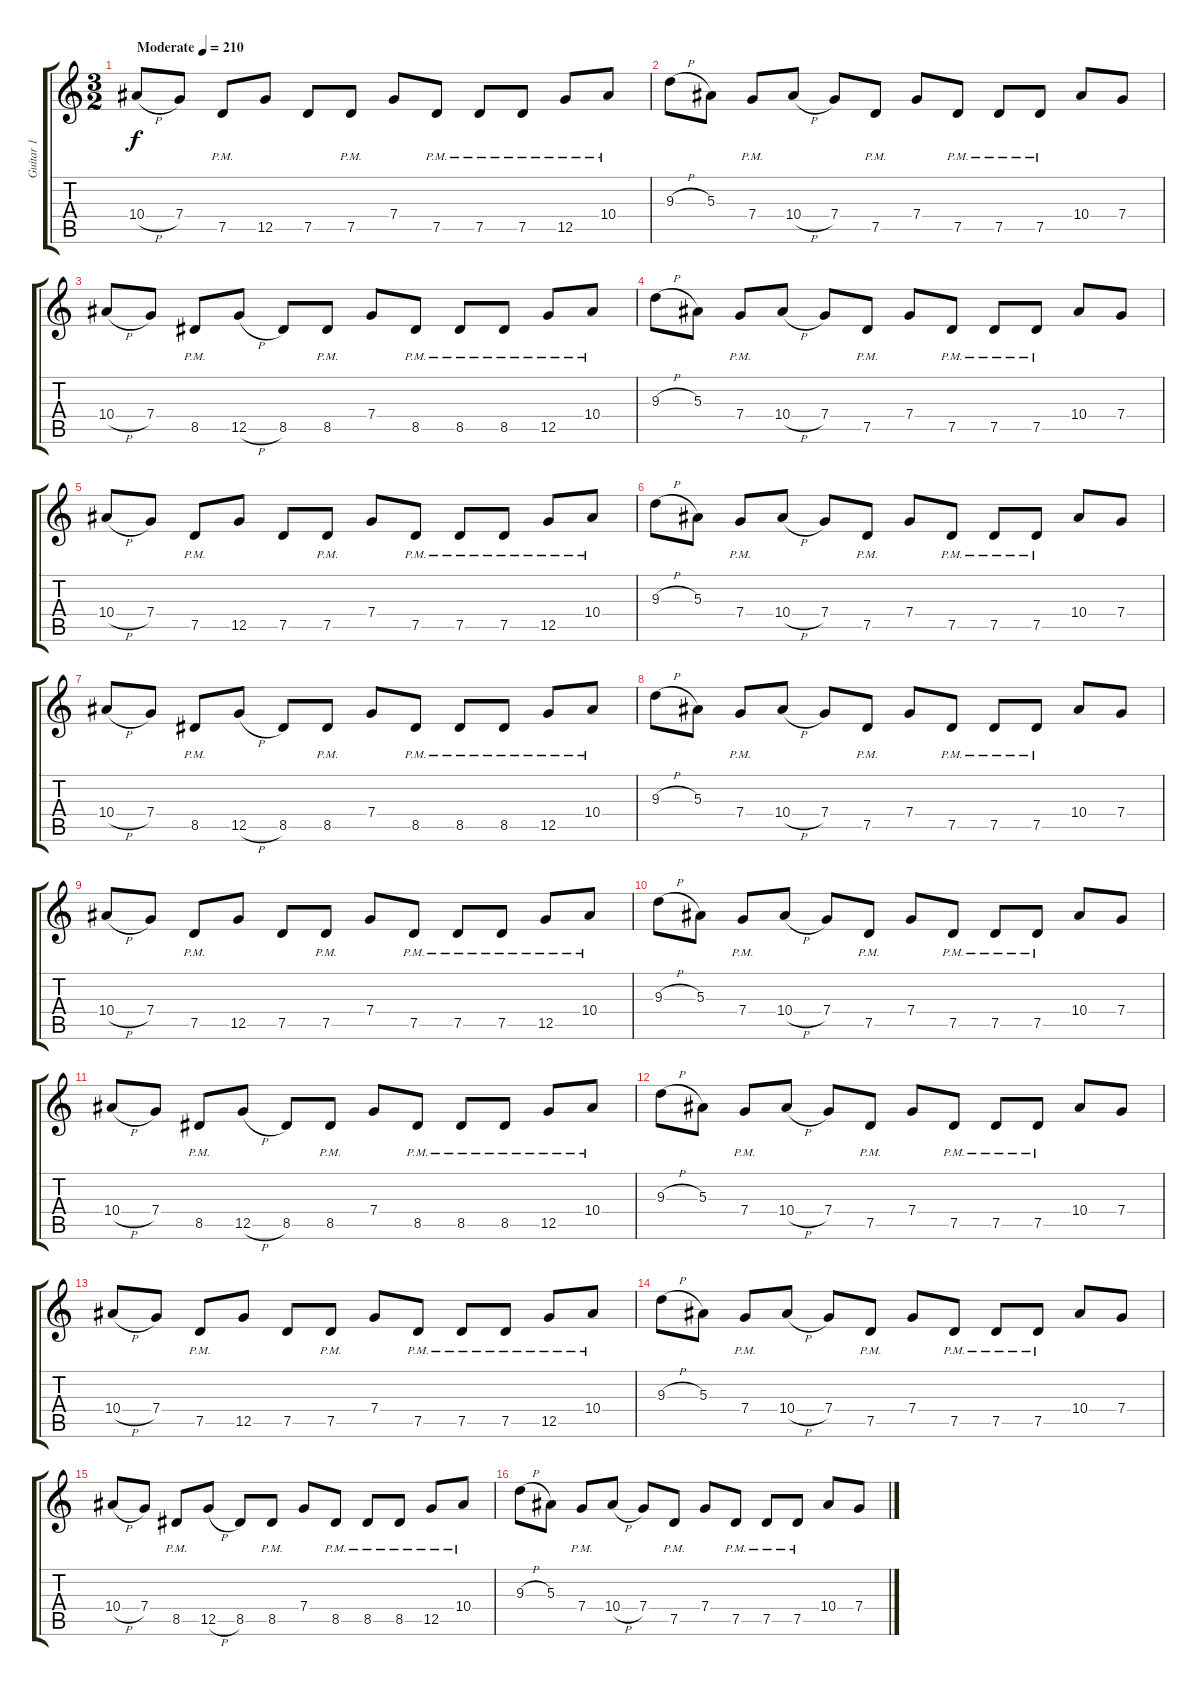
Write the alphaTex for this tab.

\track ("Guitar 1 " "Guitar 1 ") {instrument distortionguitar}
\staff {score tabs}
\tuning (D4 A3 F3 C3 G2 D2) {hide}
\ts (3 2)
\tempo (210 "Moderate")
\clef g2
\ks c
10.4{h}.8{dy f instrument distortionguitar} 7.4.8 7.5{pm}.8 12.5.8 7.5.8 7.5{pm}.8 7.4.8 7.5{pm}.8 7.5{pm}.8 7.5{pm}.8 12.5{pm}.8 10.4{pm}.8 |
9.3{h}.8 5.3.8 7.4{pm}.8 10.4{h}.8 7.4.8 7.5{pm}.8 7.4.8 7.5{pm}.8 7.5{pm}.8 7.5{pm}.8 10.4.8 7.4.8 |
10.4{h}.8 7.4.8 8.5{pm}.8 12.5{h}.8 8.5.8 8.5{pm}.8 7.4.8 8.5{pm}.8 8.5{pm}.8 8.5{pm}.8 12.5{pm}.8 10.4{pm}.8 |
9.3{h}.8 5.3.8 7.4{pm}.8 10.4{h}.8 7.4.8 7.5{pm}.8 7.4.8 7.5{pm}.8 7.5{pm}.8 7.5{pm}.8 10.4.8 7.4.8 |
10.4{h}.8 7.4.8 7.5{pm}.8 12.5.8 7.5.8 7.5{pm}.8 7.4.8 7.5{pm}.8 7.5{pm}.8 7.5{pm}.8 12.5{pm}.8 10.4{pm}.8 |
9.3{h}.8 5.3.8 7.4{pm}.8 10.4{h}.8 7.4.8 7.5{pm}.8 7.4.8 7.5{pm}.8 7.5{pm}.8 7.5{pm}.8 10.4.8 7.4.8 |
10.4{h}.8 7.4.8 8.5{pm}.8 12.5{h}.8 8.5.8 8.5{pm}.8 7.4.8 8.5{pm}.8 8.5{pm}.8 8.5{pm}.8 12.5{pm}.8 10.4{pm}.8 |
9.3{h}.8 5.3.8 7.4{pm}.8 10.4{h}.8 7.4.8 7.5{pm}.8 7.4.8 7.5{pm}.8 7.5{pm}.8 7.5{pm}.8 10.4.8 7.4.8 |
10.4{h}.8 7.4.8 7.5{pm}.8 12.5.8 7.5.8 7.5{pm}.8 7.4.8 7.5{pm}.8 7.5{pm}.8 7.5{pm}.8 12.5{pm}.8 10.4{pm}.8 |
9.3{h}.8 5.3.8 7.4{pm}.8 10.4{h}.8 7.4.8 7.5{pm}.8 7.4.8 7.5{pm}.8 7.5{pm}.8 7.5{pm}.8 10.4.8 7.4.8 |
10.4{h}.8 7.4.8 8.5{pm}.8 12.5{h}.8 8.5.8 8.5{pm}.8 7.4.8 8.5{pm}.8 8.5{pm}.8 8.5{pm}.8 12.5{pm}.8 10.4{pm}.8 |
9.3{h}.8 5.3.8 7.4{pm}.8 10.4{h}.8 7.4.8 7.5{pm}.8 7.4.8 7.5{pm}.8 7.5{pm}.8 7.5{pm}.8 10.4.8 7.4.8 |
10.4{h}.8 7.4.8 7.5{pm}.8 12.5.8 7.5.8 7.5{pm}.8 7.4.8 7.5{pm}.8 7.5{pm}.8 7.5{pm}.8 12.5{pm}.8 10.4{pm}.8 |
9.3{h}.8 5.3.8 7.4{pm}.8 10.4{h}.8 7.4.8 7.5{pm}.8 7.4.8 7.5{pm}.8 7.5{pm}.8 7.5{pm}.8 10.4.8 7.4.8 |
10.4{h}.8 7.4.8 8.5{pm}.8 12.5{h}.8 8.5.8 8.5{pm}.8 7.4.8 8.5{pm}.8 8.5{pm}.8 8.5{pm}.8 12.5{pm}.8 10.4{pm}.8 |
9.3{h}.8 5.3.8 7.4{pm}.8 10.4{h}.8 7.4.8 7.5{pm}.8 7.4.8 7.5{pm}.8 7.5{pm}.8 7.5{pm}.8 10.4.8 7.4.8
